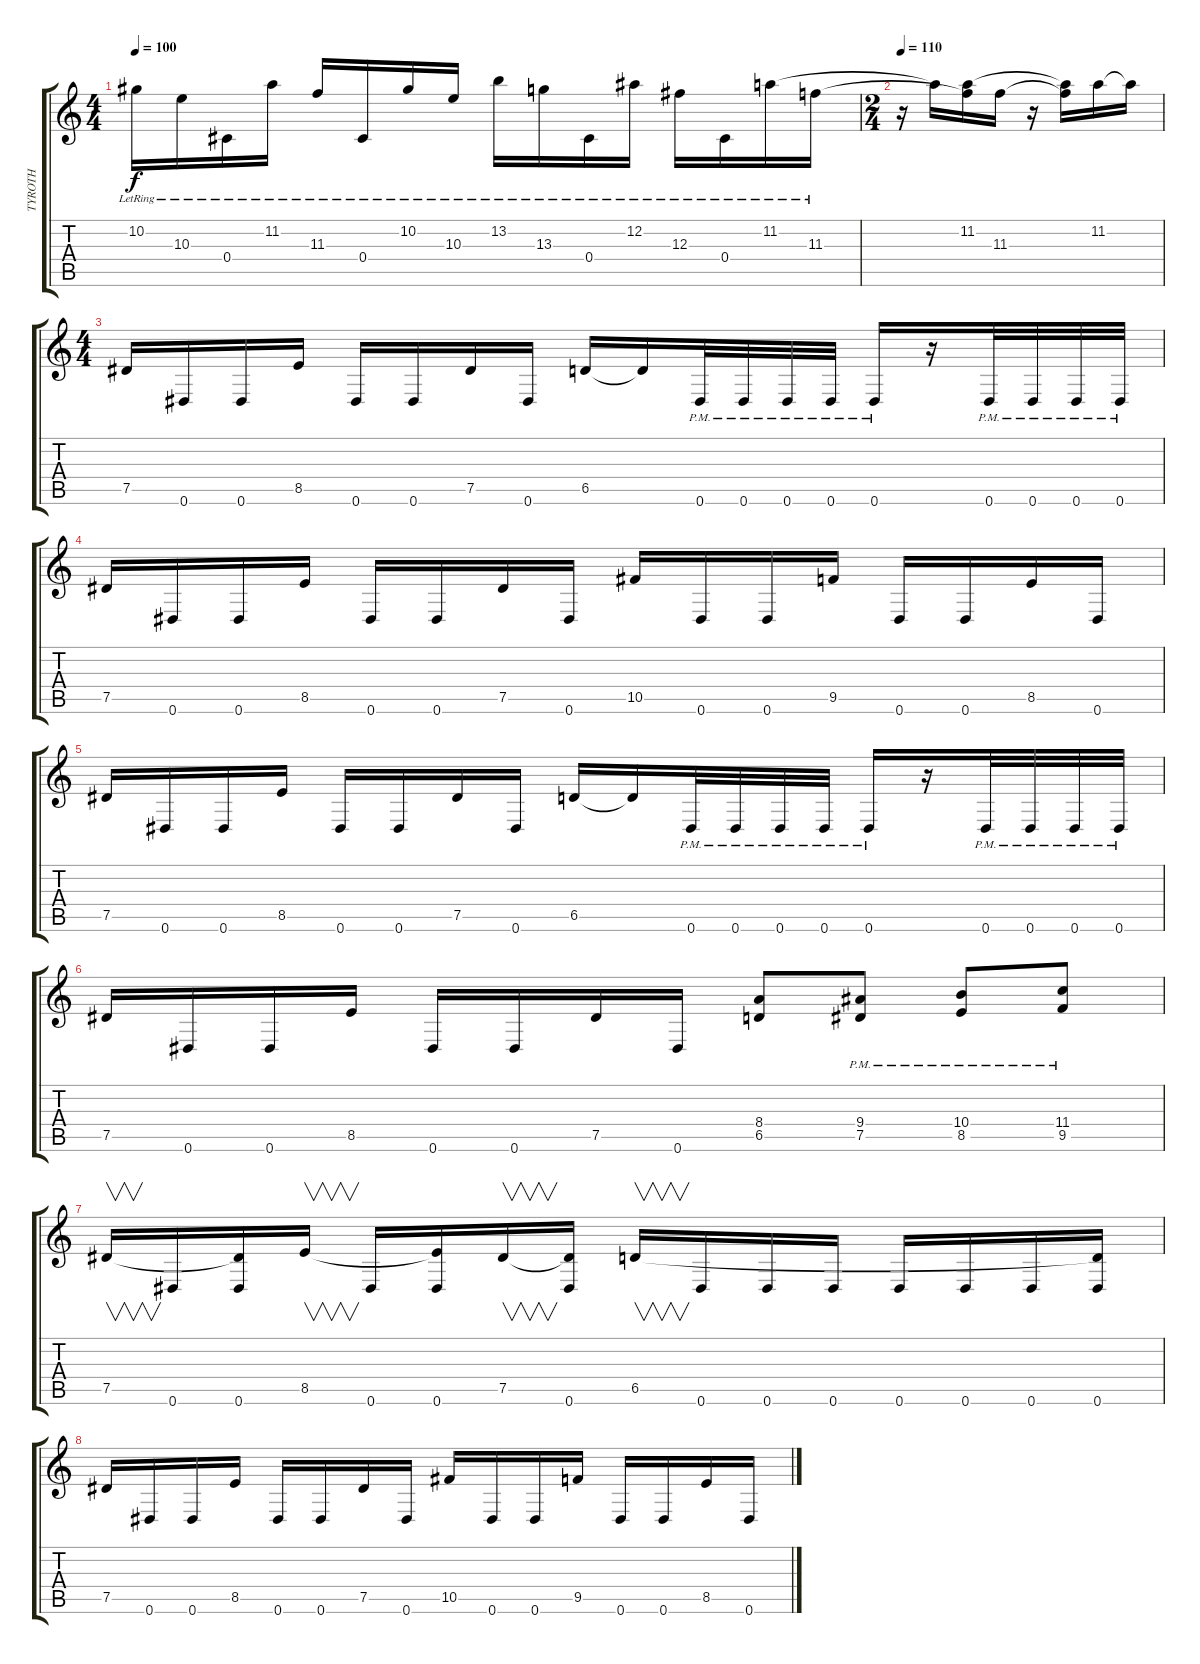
\track ("TYROTH" "TYROTH") {instrument acousticguitarnylon}
\staff {score tabs}
\tuning (Eb4 Bb3 Gb3 Db3 Ab2 Eb2) {hide}
\ts (4 4)
\tempo 100
\clef g2
\ks c
10.2{lr}.16{dy f} 10.3{lr}.16 0.4{lr}.16 11.2{lr}.16 11.3{lr}.16 0.4{lr}.16 10.2{lr}.16 10.3{lr}.16 13.2{lr}.16 13.3{lr}.16 0.4{lr}.16 12.2{lr}.16 12.3{lr}.16 0.4{lr}.16 11.2{lr}.16 11.3{lr}.16 |
\ts (2 4)
\tempo 110
r.16 11.2{t}.16 (11.2 11.3{t}).16 11.3.16 r.16 (11.2{t} 11.3{t}).16 11.2.16 11.2{t}.16 |
\ts (4 4)
7.5.16{instrument distortionguitar} 0.6.16 0.6.16 8.5.16 0.6.16 0.6.16 7.5.16 0.6.16 6.5.16 6.5{t}.16 0.6{pm}.32 0.6{pm}.32 0.6{pm}.32 0.6{pm}.32 0.6{pm}.16 r.16 0.6{pm}.32 0.6{pm}.32 0.6{pm}.32 0.6{pm}.32 |
7.5.16 0.6.16 0.6.16 8.5.16 0.6.16 0.6.16 7.5.16 0.6.16 10.5.16 0.6.16 0.6.16 9.5.16 0.6.16 0.6.16 8.5.16 0.6.16 |
7.5.16{instrument distortionguitar} 0.6.16 0.6.16 8.5.16 0.6.16 0.6.16 7.5.16 0.6.16 6.5.16 6.5{t}.16 0.6{pm}.32 0.6{pm}.32 0.6{pm}.32 0.6{pm}.32 0.6{pm}.16 r.16 0.6{pm}.32 0.6{pm}.32 0.6{pm}.32 0.6{pm}.32 |
7.5.16 0.6.16 0.6.16 8.5.16 0.6.16 0.6.16 7.5.16 0.6.16 (8.4 6.5).8 (9.4{pm} 7.5{pm}).8 (10.4{pm} 8.5{pm}).8 (11.4{pm} 9.5{pm}).8 |
7.5.16{v instrument distortionguitar} 0.6.16 (7.5{t} 0.6).16 8.5.16{v} 0.6.16 (8.5{t} 0.6).16 7.5.16{v} (7.5{t} 0.6).16 6.5.16{v} 0.6.16 0.6.16 0.6.16 0.6.16 0.6.16 0.6.16 (6.5{t} 0.6).16 |
7.5.16 0.6.16 0.6.16 8.5.16 0.6.16 0.6.16 7.5.16 0.6.16 10.5.16 0.6.16 0.6.16 9.5.16 0.6.16 0.6.16 8.5.16 0.6.16
